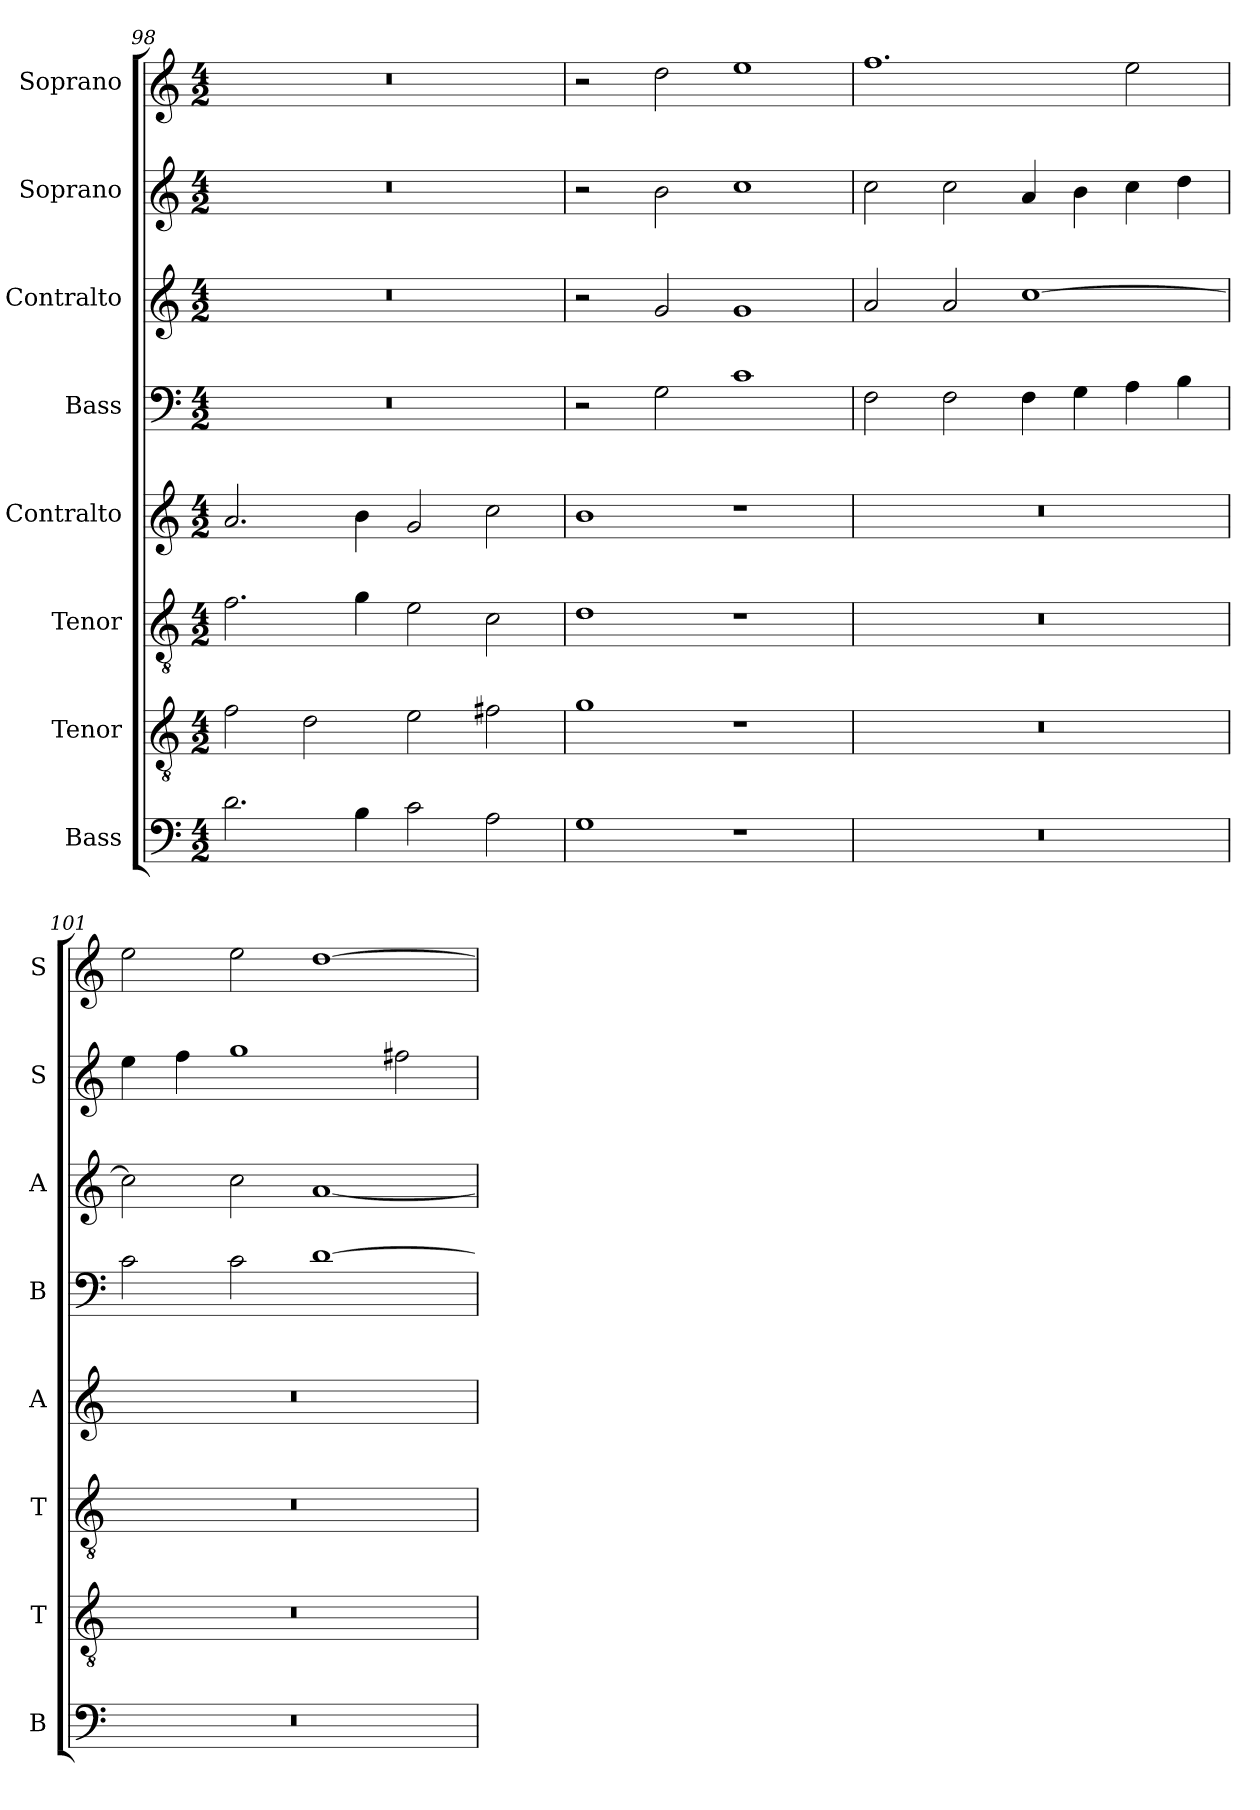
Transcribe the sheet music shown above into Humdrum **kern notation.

**kern	**kern	**kern	**kern	**kern	**kern	**kern	**kern
*part8	*part7	*part6	*part5	*part4	*part3	*part2	*part1
*staff8	*staff7	*staff6	*staff5	*staff4	*staff3	*staff2	*staff1
*I"Bass	*I"Tenor	*I"Tenor	*I"Contralto	*I"Bass	*I"Contralto	*I"Soprano	*I"Soprano
*I'B	*I'T	*I'T	*I'A	*I'B	*I'A	*I'S	*I'S
*clefF4	*clefGv2	*clefGv2	*clefG2	*clefF4	*clefG2	*clefG2	*clefG2
*k[]	*k[]	*k[]	*k[]	*k[]	*k[]	*k[]	*k[]
*G:mix	*G:mix	*G:mix	*G:mix	*G:mix	*G:mix	*G:mix	*G:mix
*M4/2	*M4/2	*M4/2	*M4/2	*M4/2	*M4/2	*M4/2	*M4/2
=98	=98	=98	=98	=98	=98	=98	=98
2.d	2f	2.f	2.a	0r	0r	0r	0r
.	2d	.	.	.	.	.	.
4B	.	4g	4b	.	.	.	.
2c	2e	2e	2g	.	.	.	.
2A	2f#X	2c	2cc	.	.	.	.
=99	=99	=99	=99	=99	=99	=99	=99
1G	1g	1d	1b	2r	2r	2r	2r
.	.	.	.	2G	2g	2b	2dd
1r	1r	1r	1r	1c	1g	1cc	1ee
=100	=100	=100	=100	=100	=100	=100	=100
0r	0r	0r	0r	2F	2a	2cc	1.ff
.	.	.	.	2F	2a	2cc	.
.	.	.	.	4F	[1cc	4a	.
.	.	.	.	4G	.	4b	.
.	.	.	.	4A	.	4cc	2ee
.	.	.	.	4B	.	4dd	.
=101	=101	=101	=101	=101	=101	=101	=101
0r	0r	0r	0r	2c	2cc]	4ee	2ee
.	.	.	.	.	.	4ff	.
.	.	.	.	2c	2cc	1gg	2ee
.	.	.	.	[1d	[1a	.	[1dd
.	.	.	.	.	.	2ff#X	.
=	=	=	=	=	=	=	=
*-	*-	*-	*-	*-	*-	*-	*-
